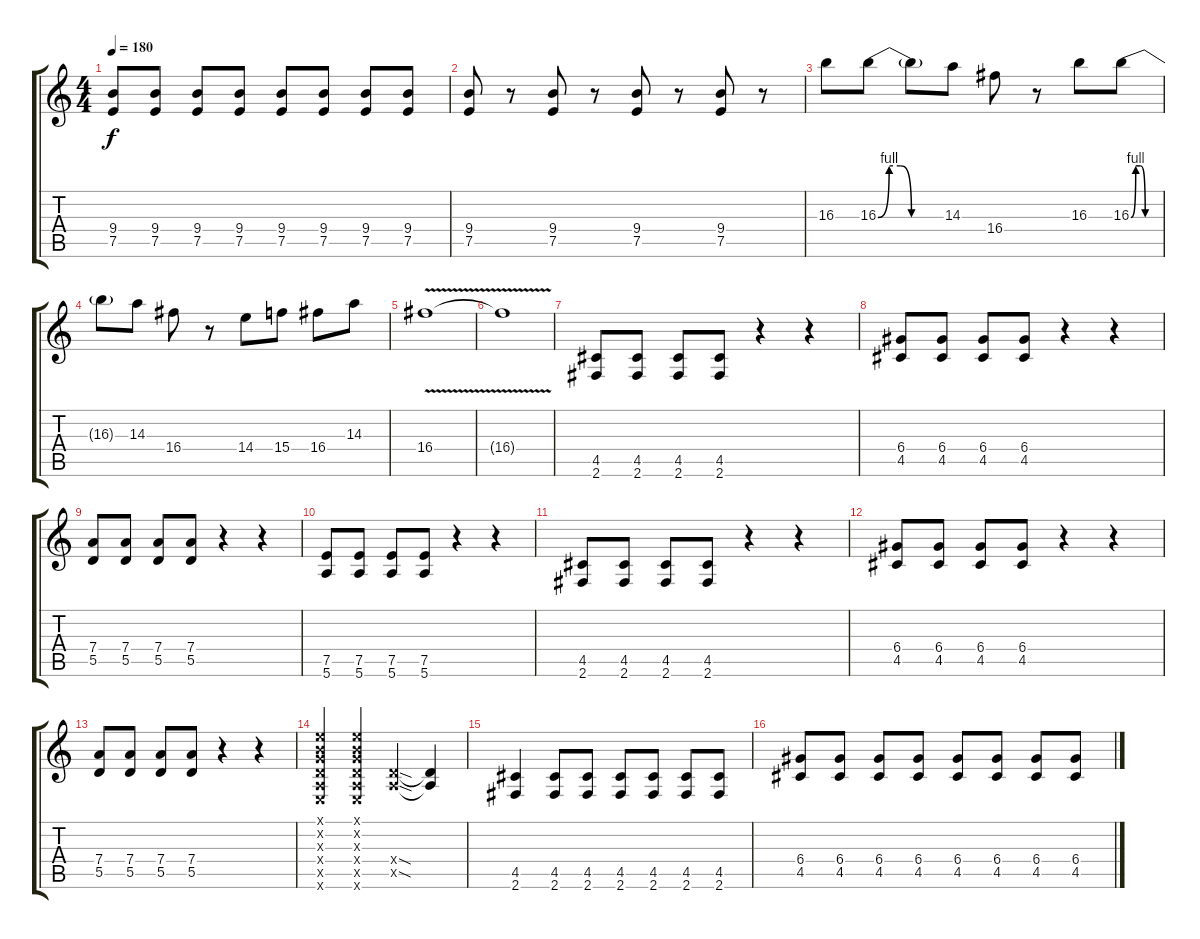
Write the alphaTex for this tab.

\track "" {instrument distortionguitar}
\staff {score tabs}
\tuning (E4 B3 G3 D3 A2 E2) {hide}
\ts (4 4)
\tempo 180
\clef g2
\ks c
(9.4 7.5).8{dy f} (9.4 7.5).8 (9.4 7.5).8 (9.4 7.5).8 (9.4 7.5).8 (9.4 7.5).8 (9.4 7.5).8 (9.4 7.5).8 |
(9.4 7.5).8 r.8 (9.4 7.5).8 r.8 (9.4 7.5).8 r.8 (9.4 7.5).8 r.8 |
16.3.8 16.3{be (custom 0 0 10 4 20 4 30 0 60 0)}.8 16.3{t}.8 14.3.8 16.4.8 r.8 16.3.8 16.3{be (custom 0 0 10 4 20 4 30 0 60 0)}.8 |
16.3{t}.8 14.3.8 16.4.8 r.8 14.4.8 15.4.8 16.4.8 14.3.8 |
16.4{v}.1 |
16.4{t}.1 |
(4.5 2.6).8 (4.5 2.6).8 (4.5 2.6).8 (4.5 2.6).8 r.4 r.4 |
(6.4 4.5).8 (6.4 4.5).8 (6.4 4.5).8 (6.4 4.5).8 r.4 r.4 |
(7.4 5.5).8 (7.4 5.5).8 (7.4 5.5).8 (7.4 5.5).8 r.4 r.4 |
(7.5 5.6).8 (7.5 5.6).8 (7.5 5.6).8 (7.5 5.6).8 r.4 r.4 |
(4.5 2.6).8 (4.5 2.6).8 (4.5 2.6).8 (4.5 2.6).8 r.4 r.4 |
(6.4 4.5).8 (6.4 4.5).8 (6.4 4.5).8 (6.4 4.5).8 r.4 r.4 |
(7.4 5.5).8 (7.4 5.5).8 (7.4 5.5).8 (7.4 5.5).8 r.4 r.4 |
(0.1{x} 0.2{x} 0.3{x} 0.4{x} 0.5{x} 0.6{x}).4 (0.1{x} 0.2{x} 0.3{x} 0.4{x} 0.5{x} 0.6{x}).4 (0.4{sod x} 0.5{sod x}).4 (0.4{t} 0.5{t}).4 |
(4.5 2.6).4 (4.5 2.6).8 (4.5 2.6).8 (4.5 2.6).8 (4.5 2.6).8 (4.5 2.6).8 (4.5 2.6).8 |
(6.4 4.5).8 (6.4 4.5).8 (6.4 4.5).8 (6.4 4.5).8 (6.4 4.5).8 (6.4 4.5).8 (6.4 4.5).8 (6.4 4.5).8
